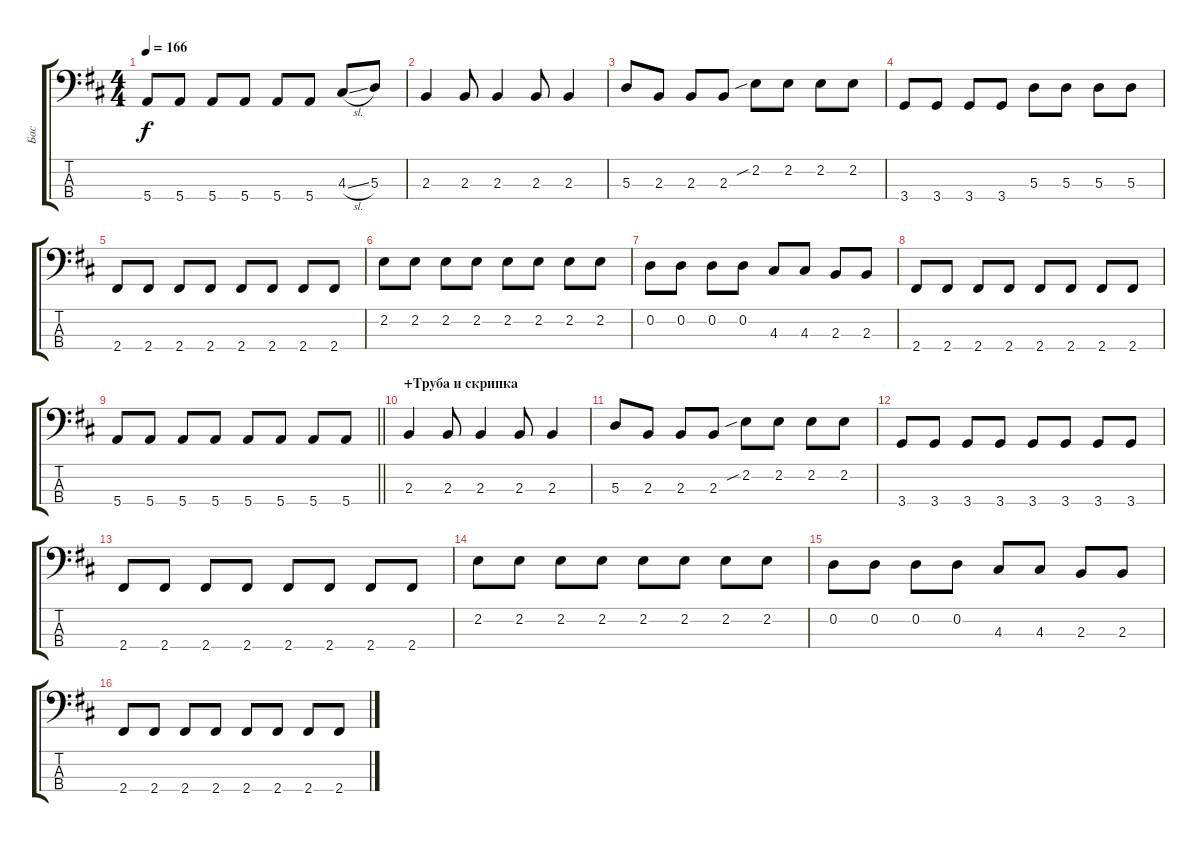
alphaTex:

\track ("Бас" "Бас") {instrument electricbassfinger}
\staff {score tabs}
\tuning (G2 D2 A1 E1) {hide}
\ts (4 4)
\tempo 166
\clef f4
\ks bminor
5.4.8{dy f} 5.4.8 5.4.8 5.4.8 5.4.8 5.4.8 4.3{sl}.8 5.3.8 |
2.3.4 2.3.8 2.3.4 2.3.8 2.3.4 |
5.3.8 2.3.8 2.3.8 2.3.8 2.2{sib}.8 2.2.8 2.2.8 2.2.8 |
3.4.8 3.4.8 3.4.8 3.4.8 5.3.8 5.3.8 5.3.8 5.3.8 |
2.4.8 2.4.8 2.4.8 2.4.8 2.4.8 2.4.8 2.4.8 2.4.8 |
2.2.8 2.2.8 2.2.8 2.2.8 2.2.8 2.2.8 2.2.8 2.2.8 |
0.2.8 0.2.8 0.2.8 0.2.8 4.3.8 4.3.8 2.3.8 2.3.8 |
2.4.8 2.4.8 2.4.8 2.4.8 2.4.8 2.4.8 2.4.8 2.4.8 |
\barLineRight lightlight
5.4.8 5.4.8 5.4.8 5.4.8 5.4.8 5.4.8 5.4.8 5.4.8 |
\section ("" "+Труба и скрипка")
2.3.4 2.3.8 2.3.4 2.3.8 2.3.4 |
5.3.8 2.3.8 2.3.8 2.3.8 2.2{sib}.8 2.2.8 2.2.8 2.2.8 |
3.4.8 3.4.8 3.4.8 3.4.8 3.4.8 3.4.8 3.4.8 3.4.8 |
2.4.8 2.4.8 2.4.8 2.4.8 2.4.8 2.4.8 2.4.8 2.4.8 |
2.2.8 2.2.8 2.2.8 2.2.8 2.2.8 2.2.8 2.2.8 2.2.8 |
0.2.8 0.2.8 0.2.8 0.2.8 4.3.8 4.3.8 2.3.8 2.3.8 |
2.4.8 2.4.8 2.4.8 2.4.8 2.4.8 2.4.8 2.4.8 2.4.8
